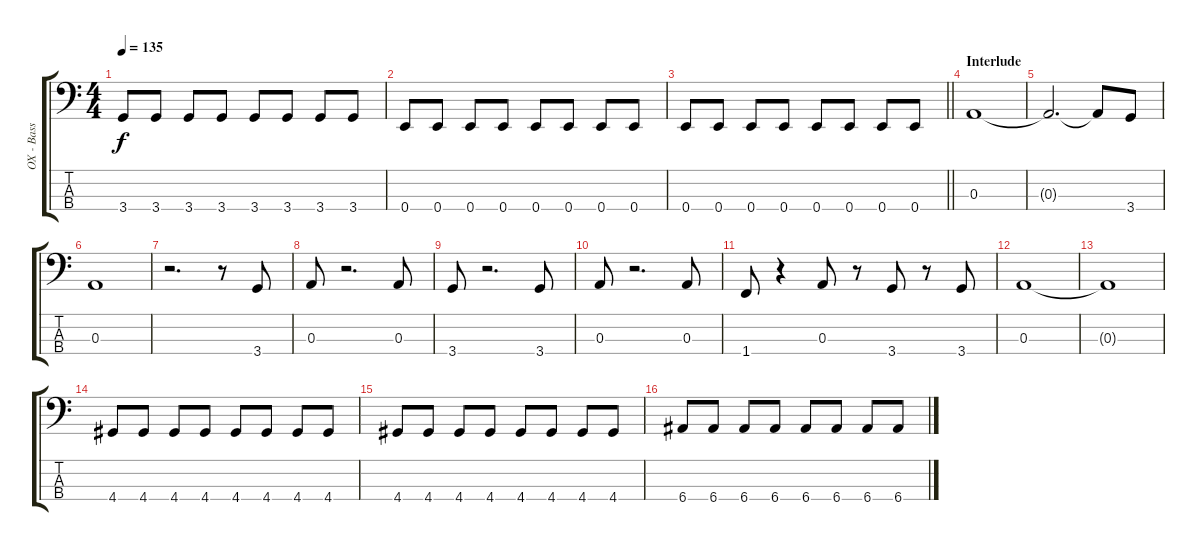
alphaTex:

\track ("OX - Bass" "OX - Bass") {instrument electricbassfinger}
\staff {score tabs}
\tuning (G2 D2 A1 E1) {hide}
\ts (4 4)
\tempo 135
\clef f4
\ks c
3.4.8{dy f} 3.4.8 3.4.8 3.4.8 3.4.8 3.4.8 3.4.8 3.4.8 |
0.4.8 0.4.8 0.4.8 0.4.8 0.4.8 0.4.8 0.4.8 0.4.8 |
\barLineRight lightlight
0.4.8 0.4.8 0.4.8 0.4.8 0.4.8 0.4.8 0.4.8 0.4.8 |
\section ("" "Interlude")
0.3.1 |
0.3{t}.2{d} 0.3{t}.8 3.4.8 |
0.3.1 |
r.2{d} r.8 3.4.8 |
0.3.8 r.2{d} 0.3.8 |
3.4.8 r.2{d} 3.4.8 |
0.3.8 r.2{d} 0.3.8 |
1.4.8 r.4 0.3.8 r.8 3.4.8 r.8 3.4.8 |
0.3.1 |
0.3{t}.1 |
4.4.8 4.4.8 4.4.8 4.4.8 4.4.8 4.4.8 4.4.8 4.4.8 |
4.4.8 4.4.8 4.4.8 4.4.8 4.4.8 4.4.8 4.4.8 4.4.8 |
6.4.8 6.4.8 6.4.8 6.4.8 6.4.8 6.4.8 6.4.8 6.4.8
